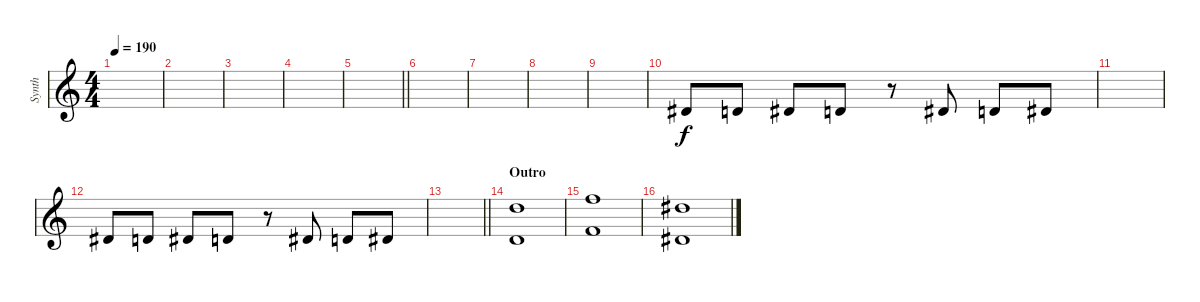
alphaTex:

\track ("Synth" "Synth") {instrument lead2sawtooth}
\staff {score}
\tuning (E4 B3 G3 D3 A2 D2) {hide}
\ts (4 4)
\tempo 190
\clef g2
\ks c
|
|
|
|
\barLineRight lightlight
|
|
|
|
|
4.2.8 3.2.8 4.2.8 3.2.8 r.8 4.2.8 3.2.8 4.2.8 |
|
4.2.8 3.2.8 4.2.8 3.2.8 r.8 4.2.8 3.2.8 4.2.8 |
\barLineRight lightlight
|
\section ("" "Outro")
(10.1 3.2).1 |
(13.1 6.2).1 |
(11.1 4.2).1
